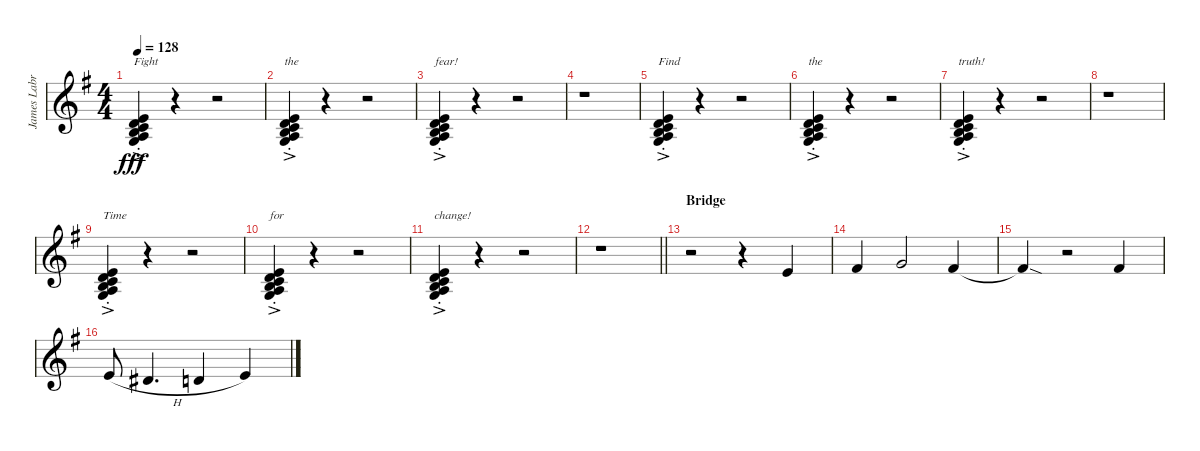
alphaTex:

\track ("James Labrie" "James Labr") {instrument voiceoohs}
\staff {score}
\tuning (E4 B3 G3 D3 A2 E2) {hide}
\ts (4 4)
\tempo 128
\clef g2
\ks eminor
(0.1{ac st} 0.2{ac st} 0.3{ac st} 7.4{ac st} 15.5{ac st} 22.6{ac st}).4{txt "Fight" dy fff} r.4 r.2 |
(0.1{ac st} 0.2{ac st} 0.3{ac st} 7.4{ac st} 15.5{ac st} 22.6{ac st}).4{txt "the"} r.4 r.2 |
(0.1{ac st} 0.2{ac st} 0.3{ac st} 7.4{ac st} 15.5{ac st} 22.6{ac st}).4{txt "fear!"} r.4 r.2 |
r.1 |
(0.1{ac st} 0.2{ac st} 0.3{ac st} 7.4{ac st} 15.5{ac st} 22.6{ac st}).4{txt "Find"} r.4 r.2 |
(0.1{ac st} 0.2{ac st} 0.3{ac st} 7.4{ac st} 15.5{ac st} 22.6{ac st}).4{txt "the"} r.4 r.2 |
(0.1{ac st} 0.2{ac st} 0.3{ac st} 7.4{ac st} 15.5{ac st} 22.6{ac st}).4{txt "truth!"} r.4 r.2 |
r.1 |
(0.1{ac st} 0.2{ac st} 0.3{ac st} 7.4{ac st} 15.5{ac st} 22.6{ac st}).4{txt "Time"} r.4 r.2 |
(0.1{ac st} 0.2{ac st} 0.3{ac st} 7.4{ac st} 15.5{ac st} 22.6{ac st}).4{txt "for"} r.4 r.2 |
(0.1{ac st} 0.2{ac st} 0.3{ac st} 7.4{ac st} 15.5{ac st} 22.6{ac st}).4{txt "change!"} r.4 r.2 |
\barLineRight lightlight
r.1 |
\section ("" "Bridge")
r.2{instrument voiceoohs} r.4 0.1.4 |
2.1.4 3.1.2 2.1.4 |
2.1{sod t}.4 r.2 2.1.4 |
0.1{h}.8 4.2.4{d} 3.2.4 0.1.4
